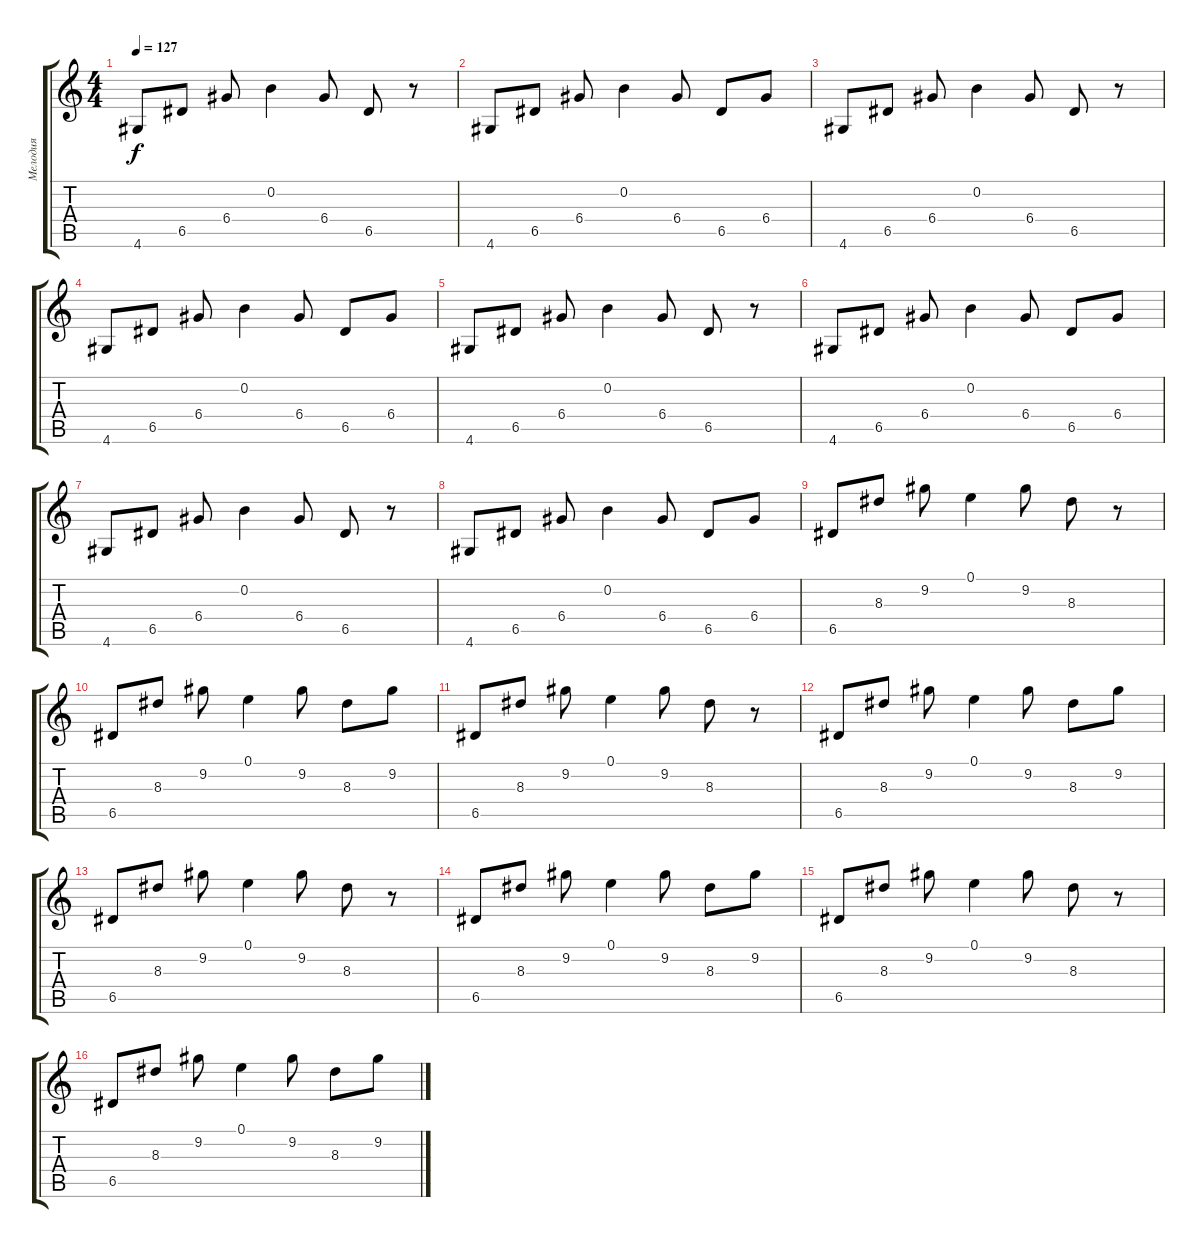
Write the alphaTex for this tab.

\track ("Мелодия" "Мелодия") {instrument electricguitarclean}
\staff {score tabs}
\tuning (E4 B3 G3 D3 A2 E2) {hide}
\ts (4 4)
\tempo 127
\clef g2
\ks c
4.6.8{dy f instrument electricguitarclean} 6.5.8 6.4.8 0.2.4 6.4.8 6.5.8 r.8 |
4.6.8 6.5.8 6.4.8 0.2.4 6.4.8 6.5.8 6.4.8 |
4.6.8 6.5.8 6.4.8 0.2.4 6.4.8 6.5.8 r.8 |
4.6.8 6.5.8 6.4.8 0.2.4 6.4.8 6.5.8 6.4.8 |
4.6.8 6.5.8 6.4.8 0.2.4 6.4.8 6.5.8 r.8 |
4.6.8 6.5.8 6.4.8 0.2.4 6.4.8 6.5.8 6.4.8 |
4.6.8 6.5.8 6.4.8 0.2.4 6.4.8 6.5.8 r.8 |
4.6.8 6.5.8 6.4.8 0.2.4 6.4.8 6.5.8 6.4.8 |
6.5.8 8.3.8 9.2.8 0.1.4 9.2.8 8.3.8 r.8 |
6.5.8 8.3.8 9.2.8 0.1.4 9.2.8 8.3.8 9.2.8 |
6.5.8 8.3.8 9.2.8 0.1.4 9.2.8 8.3.8 r.8 |
6.5.8 8.3.8 9.2.8 0.1.4 9.2.8 8.3.8 9.2.8 |
6.5.8 8.3.8 9.2.8 0.1.4 9.2.8 8.3.8 r.8 |
6.5.8 8.3.8 9.2.8 0.1.4 9.2.8 8.3.8 9.2.8 |
6.5.8 8.3.8 9.2.8 0.1.4 9.2.8 8.3.8 r.8 |
6.5.8 8.3.8 9.2.8 0.1.4 9.2.8 8.3.8 9.2.8
